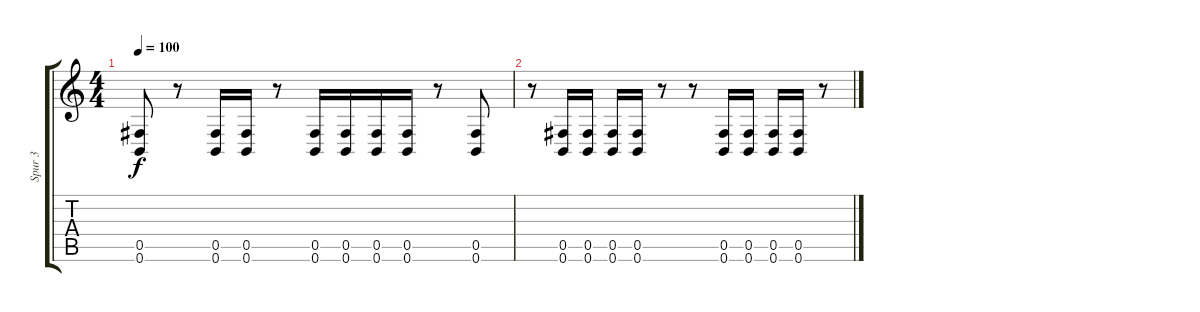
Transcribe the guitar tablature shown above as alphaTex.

\track ("Spur 3" "Spur 3") {instrument distortionguitar}
\staff {score tabs}
\tuning (Db4 Ab3 E3 B2 Gb2 B1) {hide}
\ts (4 4)
\tempo 100
\clef g2
\ks c
(0.5 0.6).8{dy f} r.8 (0.5 0.6).16 (0.5 0.6).16 r.8 (0.5 0.6).16 (0.5 0.6).16 (0.5 0.6).16 (0.5 0.6).16 r.8 (0.5 0.6).8 |
r.8 (0.5 0.6).16 (0.5 0.6).16 (0.5 0.6).16 (0.5 0.6).16 r.8 r.8 (0.5 0.6).16 (0.5 0.6).16 (0.5 0.6).16 (0.5 0.6).16 r.8
